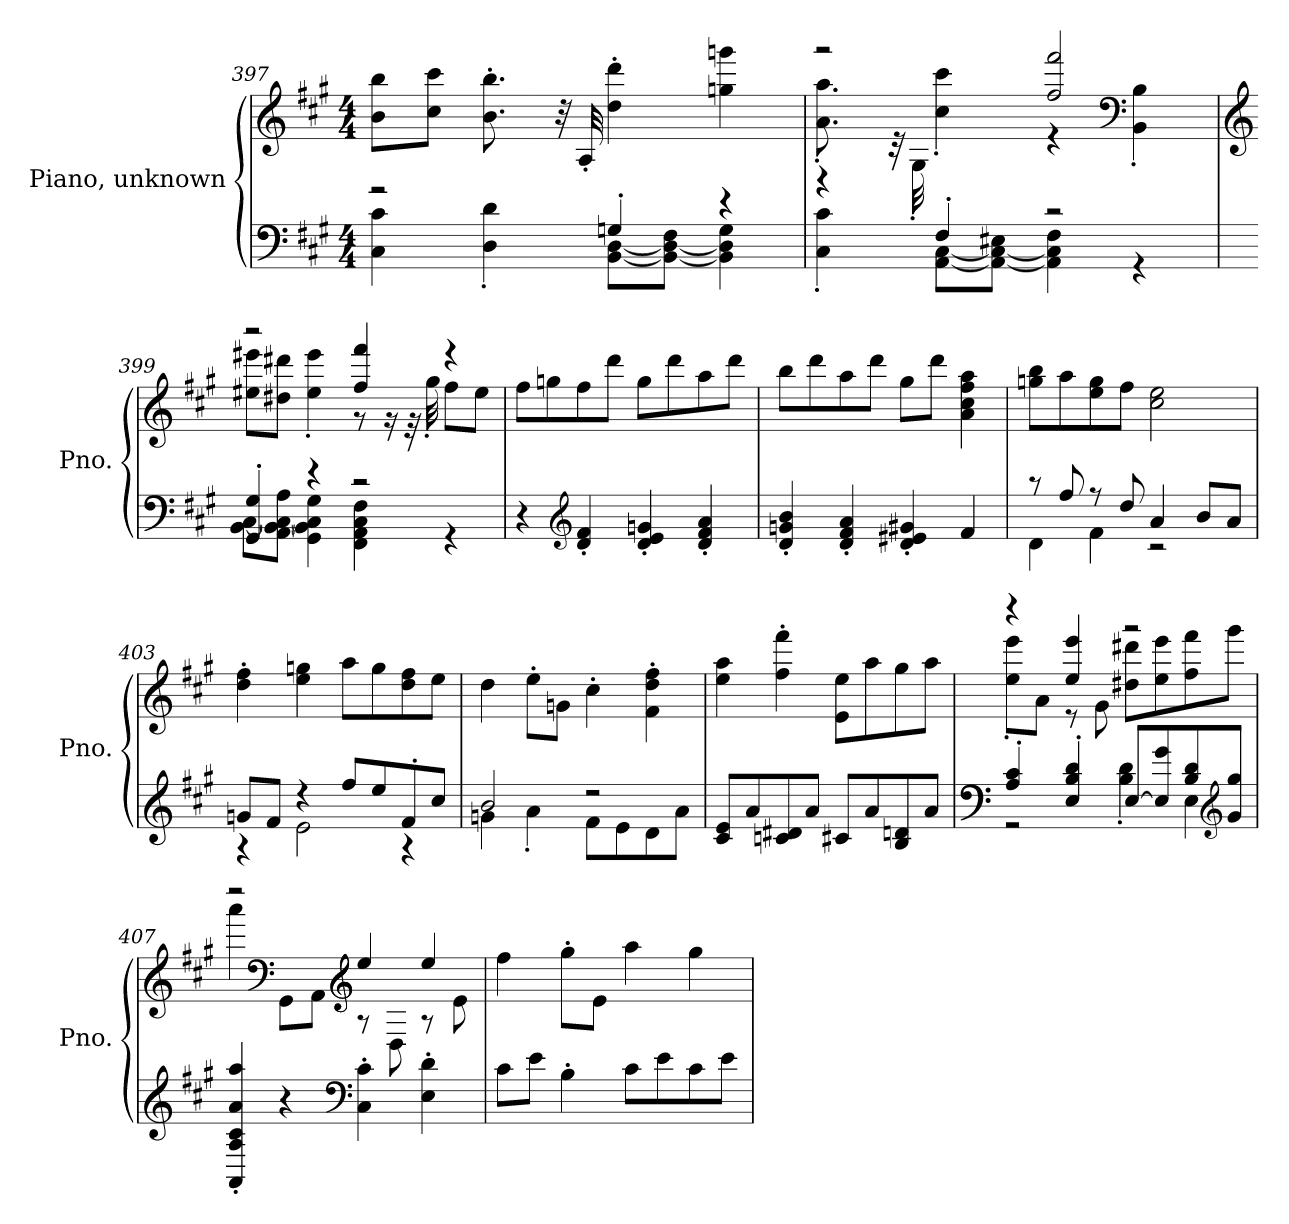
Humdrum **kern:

**kern	**kern
*part1	*part1
*staff2	*staff1
*I"Piano, unknown	*
*I'Pno.	*
!!LO:LB:g=z
*clefF4	*clefG2
*k[f#c#g#]	*k[f#c#g#]
*M4/4	*M4/4
=397	=397
*^	*
2r	4C#\ 4c#\	8b\ 8bb\L
.	.	8cc#\ 8ccc#\J
.	4D\' 4d\'	8.b\' 8.bb\'
.	.	32r
.	.	32A'/
4Gn'/	[8BB\ [8D\L	4dd\' 4ddd\'
.	8BB\_ 8D\_ 8F#\J	.
4r	4BB\] 4D\] 4G\	4ggn\ 4gggn\
=398	=398	=398
*	*	*^
4r	4C#\' 4c#\'	2r	8.a\' 8.aa\'
.	.	.	32r
.	.	.	32G#'\
4F#'/	[8AA\ [8C#\L	.	4cc#\' 4ccc#\'
.	8AA\_ 8C#\_ 8E#X\J	.	.
2r	4AA\] 4C#\] 4F#\	2ff#/ 2fff#/	4r
*	*	*clefF4	*
.	4r	.	4BB\' 4B\'
=399	=399	=399	=399
*	*	*clefG2	*
4GG#/' 4G#/'	[8BB\ [8C#\L	2r	8ee#X\ 8eee#X\L
.	8AA\ 8BB\_ 8C#\_ 8A\J	.	8dd#X\ 8ddd#X\J
4r	4GG#\ 4BB\] 4C#\] 4G#\	.	4ee#\' 4eee#\'
2r	4FF#\ 4AA\ 4C#\ 4F#\	4ff#/ 4fff#/	8r
.	.	.	16r
.	.	.	32r
.	.	.	32gg#'\
.	4r	4r	8ff#\L
.	.	.	8ee#\J
*v	*v	*	*
*	*v	*v
!!LO:PB:g=z
=400	=400
4r	8ff#\L
.	8ggn\
*clefG2	*
4d/' 4f#/'	8ff#\
.	8ddd\J
4d/' 4e/' 4gn/'	8gg\L
.	8ddd\
4d/' 4f#/' 4a/'	8aa\
.	8ddd\J
=401	=401
4d/' 4gn/' 4b/'	8bb\L
.	8ddd\
4d/' 4f#/' 4a/'	8aa\
.	8ddd\J
4d/' 4e#X/' 4g#X/'	8gg#\L
.	8ddd\J
4f#/	4a\ 4cc#\ 4ff#\ 4aa\
=402	=402
*^	*
8r	4d\	8ggn\ 8bb\L
8ff#/	.	8aa\
8r	4f#\	8ee\ 8gg\
8dd/	.	8ff#\J
4a/	2r	2cc#\ 2ee\
8b/L	.	.
8a/J	.	.
=403	=403	=403
8gn/L	4r	4dd\' 4ff#\'
8f#/J	.	.
4r	2e\	4ee\ 4ggn\
8ff#/L	.	8aa\L
8ee/	.	8gg\
8f#'/	4r	8dd\ 8ff#\
8cc#/J	.	8ee\J
!!LO:LB:g=z
=404	=404	=404
2b/	4gn\	4dd\
.	4a'\	8ee'\L
.	.	8gn\J
2r	8f#\L	4cc#'\
.	8e\	.
.	8d\	4f#\' 4dd\' 4ff#\'
.	8a\J	.
*v	*v	*
=405	=405
8c#/ 8e/L	4ee\ 4aa\
8a/	.
8cn/ 8d#X/	4ff#\' 4fff#\'
8a/J	.
8c#X/L	8e\ 8ee\L
8a/	8aa\
8B/ 8dn/	8gg#\
8a/J	8aa\J
=406	=406
*clefF4	*
*^	*^
4A/' 4c#/'	2r	4r	8ee\' 8eee\'L
.	.	.	8a\J
4E/' 4B/' 4d/'	.	4ee/ 4eee/	8r
.	.	.	8g#\
[8E/L	4B\' 4d\'	2r	8dd#X\ 8ddd#X\L
8E/] 8g#/	.	.	8ee\ 8eee\
8B/ 8d/	4E\	.	8ff#\ 8fff#\
*clefG2	*	*	*
8g#/ 8gg#/J	.	.	8ggg#\J
*v	*v	*	*
!!LO:LB:g=z	!!
=407	=407	=407
4AA/' 4A/' 4c#/' 4a/' 4aa/'	2r	4aaa\
*	*clefF4	*
4r	.	8GG#\L
.	.	8AA\J
*clefF4	*clefG2	*
4C#\' 4c#\'	4ee/	8r
.	.	8D\
4E\' 4d\'	4ee/	8r
.	.	8e\
*	*v	*v
=408	=408
8c#\L	4ff#\
8e\J	.
4B'\	8gg#'\L
.	8e\J
8c#\L	4aa\
8e\	.
8c#\	4gg#\
8e\J	.
=	=
*-	*-
